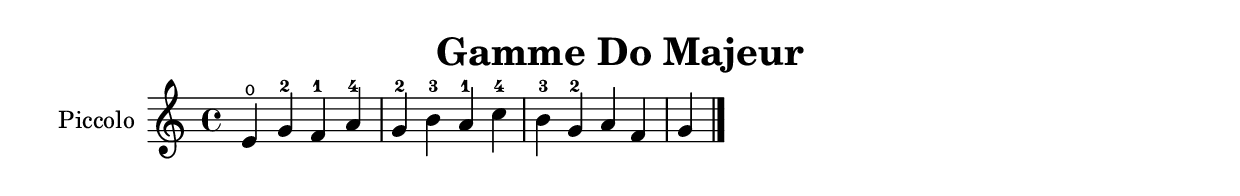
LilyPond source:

#(set-global-staff-size 21)

\version "2.18.2"

\header {
  title    = "Gamme Do Majeur"
  composer = ""
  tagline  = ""
}

\language "italiano"

% iPad Pro 12.9

% \paper {
%   paper-width  = 195\mm
%   paper-height = 260\mm
% }

\score {
  \new Staff
   \with {instrumentName = #"Piccolo "}
   {
   \override Hairpin.to-barline = ##f
   \time 4/4
   \key do \major
   \clef treble
   mi'4\open sol'4-2 fa'4-1 la'4-4 sol'4-2 si'4-3 la'4-1
   do''4-4 si'4-3 sol'4-2 la'4 fa'4 sol'4
   \bar "|."
 }
}
